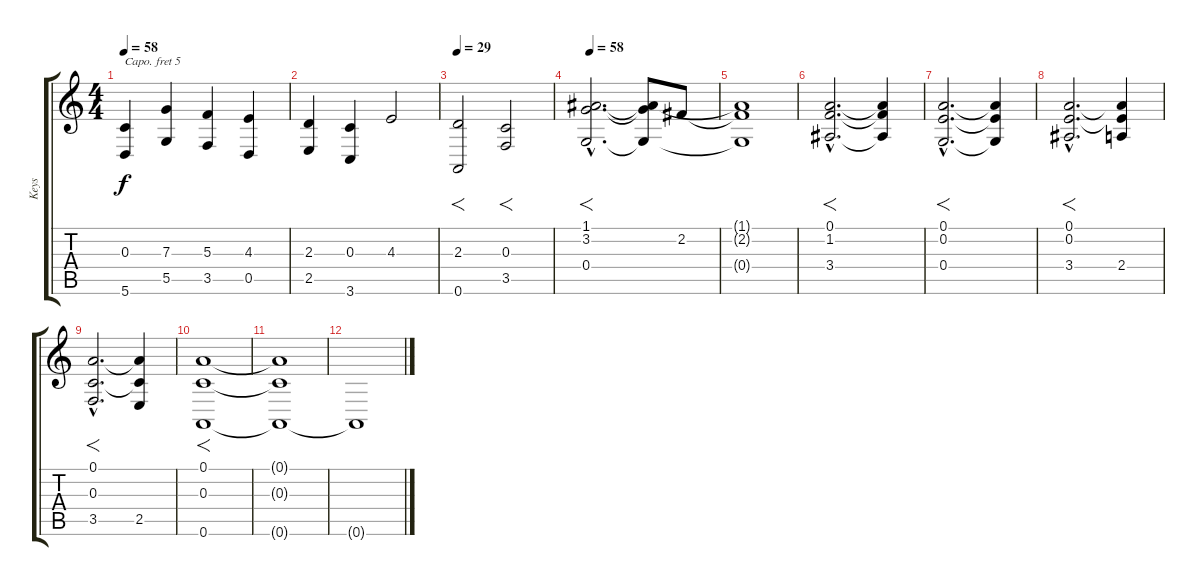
\track ("Keys" "Keys") {instrument stringensemble2}
\staff {score tabs}
\capo 5
\tuning (E4 B3 G3 D3 A2 E2) {hide}
\ts (4 4)
\tempo 58
\clef g2
\ks c
(0.3 5.6).4{dy f instrument stringensemble1} (7.3 5.5).4 (5.3 3.5).4 (4.3 0.5).4 |
(2.3 2.5).4 (0.3 3.6).4 4.3.2{instrument stringensemble2} |
\tempo 29
(2.3 0.6).2{f} (0.3 3.5).2{f} |
\tempo 58
(1.1{hac} 3.2{hac} 0.4{hac}).2{f d} (1.1{t} 3.2{t} 0.4{t}).8 2.2.8 |
(1.1{t} 2.2{t} 0.4{t}).1 |
(0.1{hac} 1.2{hac} 3.4{hac}).2{f d} (0.1{t} 1.2{t} 3.4{t}).4 |
(0.1{hac} 0.2{hac} 0.4{hac}).2{f d} (0.1{t} 0.2{t} 0.4{t}).4 |
(0.1{hac} 0.2{hac} 3.4{hac}).2{f d} (0.1{t} 0.2{t} 2.4).4 |
(0.1{hac} 0.3{hac} 3.5{hac}).2{f d} (0.1{t} 0.3{t} 2.5).4 |
(0.1 0.3 0.6).1{f} |
(0.1{t} 0.3{t} 0.6{t}).1 |
0.6{t}.1
